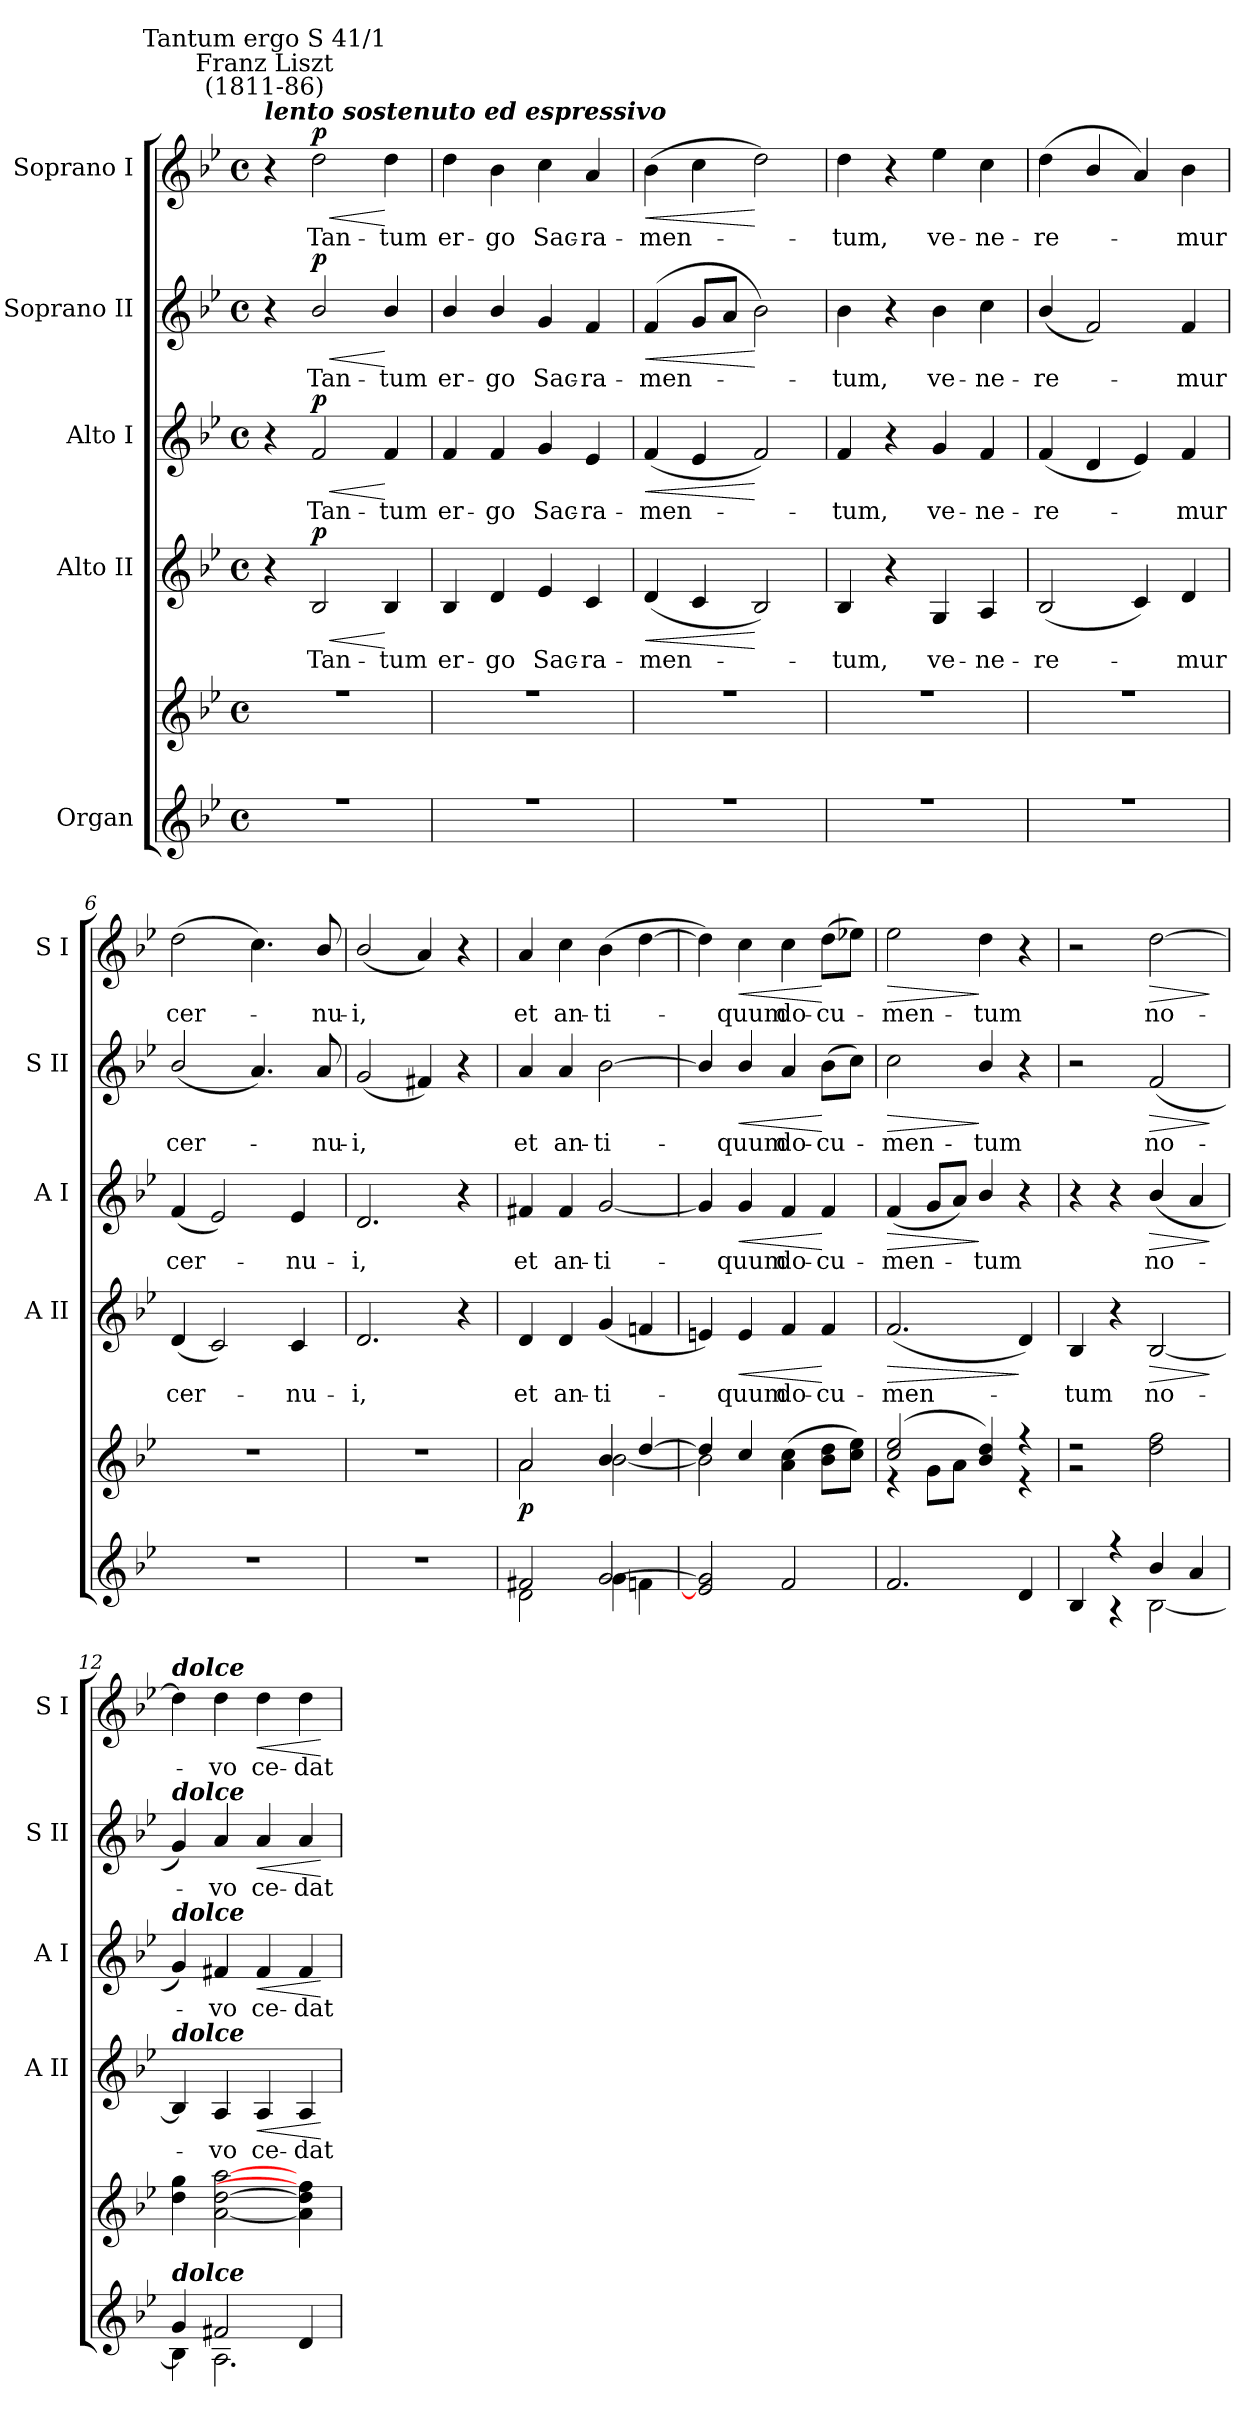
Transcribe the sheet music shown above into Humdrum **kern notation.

**kern	**kern	**dynam	**kern	**text	**dynam	**kern	**text	**dynam	**kern	**text	**dynam	**kern	**text	**dynam
*part5	*part5	*part5	*part4	*part4	*part4	*part3	*part3	*part3	*part2	*part2	*part2	*part1	*part1	*part1
*staff6	*staff5	*staff5/6	*staff4	*staff4	*staff4	*staff3	*staff3	*staff3	*staff2	*staff2	*staff2	*staff1	*staff1	*staff1
*I"Organ	*	*	*I"Alto II	*	*	*I"Alto I	*	*	*I"Soprano II	*	*	*I"Soprano I	*	*
*	*	*	*I'A II	*	*	*I'A I	*	*	*I'S II	*	*	*I'S I	*	*
*clefG2	*clefG2	*	*clefG2	*	*	*clefG2	*	*	*clefG2	*	*	*clefG2	*	*
*k[b-e-]	*k[b-e-]	*	*k[b-e-]	*	*	*k[b-e-]	*	*	*k[b-e-]	*	*	*k[b-e-]	*	*
*B-:	*B-:	*	*B-:	*	*	*B-:	*	*	*B-:	*	*	*B-:	*	*
*M4/4	*M4/4	*	*M4/4	*	*	*M4/4	*	*	*M4/4	*	*	*M4/4	*	*
*met(c)	*met(c)	*	*met(c)	*	*	*met(c)	*	*	*met(c)	*	*	*met(c)	*	*
=1	=1	=1	=1	=1	=1	=1	=1	=1	=1	=1	=1	=1	=1	=1
*^	*^	*	*	*	*	*	*	*	*	*	*	*	*	*
!	!	!	!	!	!	!	!	!	!	!	!	!	!	!LO:TX:a:Bi:t=lento sostenuto ed espressivo	!	!
!	!	!	!	!	!	!	!	!	!	!	!	!	!	!LO:TX:a:cj:t=Franz Liszt\n(1811-86)	!	!
!	!	!	!	!	!	!	!	!	!	!	!	!	!	!LO:TX:a:cj:t=Tantum ergo S 41/1	!	!
1r	1ryy	1r	1ryy	.	4r	.	.	4r	.	.	4r	.	.	4r	.	.
!	!	!	!	!	!	!LO:LY:b	!LO:HP:b	!	!LO:LY:b	!LO:HP:b	!	!LO:LY:b	!LO:HP:b	!	!LO:LY:b	!LO:HP:b
!	!	!	!	!	!	!	!LO:DY:n=1:b	!	!	!LO:DY:n=1:b	!	!	!LO:DY:n=1:b	!	!	!LO:DY:n=1:b
.	.	.	.	.	2B-	Tan-	< p	2f	Tan-	< p	2b-/	Tan-	< p	2dd	Tan-	< p
!	!	!	!	!	!	!LO:LY:b	!	!	!LO:LY:b	!	!	!LO:LY:b	!	!	!LO:LY:b	!
.	.	.	.	.	4B-	-tum	[	4f	-tum	[	4b-/	-tum	[	4dd	-tum	[
=2	=2	=2	=2	=2	=2	=2	=2	=2	=2	=2	=2	=2	=2	=2	=2	=2
!	!	!	!	!	!	!LO:LY:b	!	!	!LO:LY:b	!	!	!LO:LY:b	!	!	!LO:LY:b	!
1r	1ryy	1r	1ryy	.	4B-	er-	.	4f	er-	.	4b-/	er-	.	4dd	er-	.
!	!	!	!	!	!	!LO:LY:b	!	!	!LO:LY:b	!	!	!LO:LY:b	!	!	!LO:LY:b	!
.	.	.	.	.	4d	-go	.	4f	-go	.	4b-/	-go	.	4b-	-go	.
!	!	!	!	!	!	!LO:LY:b	!	!	!LO:LY:b	!	!	!LO:LY:b	!	!	!LO:LY:b	!
.	.	.	.	.	4e-	Sac-	.	4g	Sac-	.	4g	Sac-	.	4cc	Sac-	.
!	!	!	!	!	!	!LO:LY:b	!	!	!LO:LY:b	!	!	!LO:LY:b	!	!	!LO:LY:b	!
.	.	.	.	.	4c	-ra-	.	4e-	-ra-	.	4f	-ra-	.	4a	-ra-	.
=3	=3	=3	=3	=3	=3	=3	=3	=3	=3	=3	=3	=3	=3	=3	=3	=3
!	!	!	!	!	!	!LO:LY:b	!LO:HP:b	!	!LO:LY:b	!LO:HP:b	!	!LO:LY:b	!LO:HP:b	!	!LO:LY:b	!LO:HP:b
1r	1ryy	1r	1ryy	.	(<4d	-men-	<	(<4f	-men-	<	(<4f	-men-	<	(>4b-	-men-	<
.	.	.	.	.	4c	.	.	4e-	.	.	8gL	.	.	4cc	.	.
.	.	.	.	.	.	.	.	.	.	.	8aJ	.	.	.	.	.
.	.	.	.	.	2B-)	.	[	2f)	.	[	2b-)	.	[	2dd)	.	[
=4	=4	=4	=4	=4	=4	=4	=4	=4	=4	=4	=4	=4	=4	=4	=4	=4
!	!	!	!	!	!	!LO:LY:b	!	!	!LO:LY:b	!	!	!LO:LY:b	!	!	!LO:LY:b	!
1r	1ryy	1r	1ryy	.	4B-	tum,	.	4f	tum,	.	4b-	tum,	.	4dd	tum,	.
.	.	.	.	.	4r	.	.	4r	.	.	4r	.	.	4r	.	.
!	!	!	!	!	!	!LO:LY:b	!	!	!LO:LY:b	!	!	!LO:LY:b	!	!	!LO:LY:b	!
.	.	.	.	.	4G	ve-	.	4g	ve-	.	4b-	ve-	.	4ee-	ve-	.
!	!	!	!	!	!	!LO:LY:b	!	!	!LO:LY:b	!	!	!LO:LY:b	!	!	!LO:LY:b	!
.	.	.	.	.	4A	-ne-	.	4f	-ne-	.	4cc	-ne-	.	4cc	-ne-	.
=5	=5	=5	=5	=5	=5	=5	=5	=5	=5	=5	=5	=5	=5	=5	=5	=5
!	!	!	!	!	!	!LO:LY:b	!	!	!LO:LY:b	!	!	!LO:LY:b	!	!	!LO:LY:b	!
1r	1ryy	1r	1ryy	.	(<2B-	-re-	.	(<4f	-re-	.	(<4b-/	-re-	.	(<4dd	-re-	.
.	.	.	.	.	.	.	.	4d	.	.	2f)	.	.	4b-/	.	.
.	.	.	.	.	4c)	.	.	4e-)	.	.	.	.	.	4a)	.	.
!	!	!	!	!	!	!LO:LY:b	!	!	!LO:LY:b	!	!	!LO:LY:b	!	!	!LO:LY:b	!
.	.	.	.	.	4d	mur	.	4f	mur	.	4f	mur	.	4b-	mur	.
=6	=6	=6	=6	=6	=6	=6	=6	=6	=6	=6	=6	=6	=6	=6	=6	=6
!	!	!	!	!	!	!LO:LY:b	!	!	!LO:LY:b	!	!	!LO:LY:b	!	!	!LO:LY:b	!
1r	2ryy	1r	2ryy	.	(<4d	cer-	.	(<4f	cer-	.	(<2b-/	cer-	.	(>2dd	cer-	.
.	.	.	.	.	2c)	.	.	2e-)	.	.	.	.	.	.	.	.
.	2ryy	.	2ryy	.	.	.	.	.	.	.	4.a)	.	.	4.cc)	.	.
!	!	!	!	!	!	!LO:LY:b	!	!	!LO:LY:b	!	!	!	!	!	!	!
.	.	.	.	.	4c	nu-	.	4e-	nu-	.	.	.	.	.	.	.
!	!	!	!	!	!	!	!	!	!	!	!	!LO:LY:b	!	!	!LO:LY:b	!
.	.	.	.	.	.	.	.	.	.	.	8a	nu-	.	8b-/	nu-	.
=7	=7	=7	=7	=7	=7	=7	=7	=7	=7	=7	=7	=7	=7	=7	=7	=7
!	!	!	!	!	!	!LO:LY:b	!	!	!LO:LY:b	!	!	!LO:LY:b	!	!	!LO:LY:b	!
1r	2ryy	1r	2ryy	.	2.d	-i,	.	2.d	-i,	.	(<2g	-i,	.	(<2b-/	-i,	.
.	2ryy	.	2ryy	.	.	.	.	.	.	.	4f#X)	.	.	4a)	.	.
.	.	.	.	.	4r	.	.	4r	.	.	4r	.	.	4r	.	.
!!LO:LB:g=z
=8	=8	=8	=8	=8	=8	=8	=8	=8	=8	=8	=8	=8	=8	=8	=8	=8
!	!	!	!	!LO:DY:b	!	!LO:LY:b	!	!	!LO:LY:b	!	!	!LO:LY:b	!	!	!LO:LY:b	!
2f#X/	2d\	2a/	2a\	p	4d	et	.	4f#X	et	.	4a	et	.	4a	et	.
!	!	!	!	!	!	!LO:LY:b	!	!	!LO:LY:b	!	!	!LO:LY:b	!	!	!LO:LY:b	!
.	.	.	.	.	4d	an-	.	4f#	an-	.	4a	an-	.	4cc	an-	.
!	!	!	!	!	!	!LO:LY:b	!	!	!LO:LY:b	!	!	!LO:LY:b	!	!	!LO:LY:b	!
[2g/	4g\	4b-/	[2b-\	.	(<4g	-ti-	.	[2g	-ti-	.	[2b-	-ti-	.	(>4b-	-ti-	.
.	4fn\	[4dd/	.	.	4fn	.	.	.	.	.	.	.	.	[4dd	.	.
=9	=9	=9	=9	=9	=9	=9	=9	=9	=9	=9	=9	=9	=9	=9	=9	=9
2e/] 2g/]	1ryy	4dd/]	2b-\]	.	4en)	.	.	4g]	.	.	4b-/]	.	.	4dd])	.	.
!	!	!	!	!	!	!LO:LY:b	!LO:HP:b	!	!LO:LY:b	!LO:HP:b	!	!LO:LY:b	!LO:HP:b	!	!LO:LY:b	!LO:HP:b
.	.	4cc/	.	.	4e	quum	<	4g	quum	<	4b-/	quum	<	4cc	quum	<
!	!	!	!	!	!	!LO:LY:b	!	!	!LO:LY:b	!	!	!LO:LY:b	!	!	!LO:LY:b	!
2f/	.	(>4a\ 4cc\	2ryy	.	4f	do-	.	4f	do-	.	4a	do-	.	4cc	do-	.
!	!	!	!	!	!	!LO:LY:b	!	!	!LO:LY:b	!	!	!LO:LY:b	!	!	!LO:LY:b	!
.	.	8b-\ 8dd\L	.	.	4f	-cu-	[	4f	-cu-	[	(>8b-L	-cu-	[	(>8ddL	-cu-	[
.	.	8cc\ 8ee-\J)	.	.	.	.	.	.	.	.	8ccJ)	.	.	8ee-XJ)	.	.
=10	=10	=10	=10	=10	=10	=10	=10	=10	=10	=10	=10	=10	=10	=10	=10	=10
!	!	!	!	!	!	!LO:LY:b	!LO:HP:b	!	!	!	!	!	!	!	!	!
!	!	!	!	!	!	!	!LO:HP:n=1:b	!	!LO:LY:b	!LO:HP:b	!	!LO:LY:b	!LO:HP:b	!	!LO:LY:b	!LO:HP:b
2.f/	2ryy	(>2cc/ 2ee-/	4r	.	(<2.f	-men-	> >	(<4f	-men-	>	2cc	men-	>	2ee-	men-	>
.	.	.	8g\L	.	.	.	.	8gL	.	.	.	.	.	.	.	.
.	.	.	8a\J	.	.	.	.	8aJ)	.	.	.	.	.	.	.	.
!	!	!	!	!	!	!	!	!	!LO:LY:b	!	!	!LO:LY:b	!	!	!LO:LY:b	!
.	2ryy	4b-/ 4dd/)	4ryy	.	.	.	.	4b-/	tum	]	4b-/	-tum	]	4dd	-tum	]
4d/	.	4r	4r	.	4d)	.	]	4r	.	.	4r	.	.	4r	.	.
*v	*v	*	*	*	*	*	*	*	*	*	*	*	*	*	*	*
*	*v	*v	*	*	*	*	*	*	*	*	*	*	*	*	*
.	.	.	.	.	]	.	.	.	.	.	.	.	.	.
=11	=11	=11	=11	=11	=11	=11	=11	=11	=11	=11	=11	=11	=11	=11
*^	*^	*	*	*	*	*	*	*	*	*	*	*	*	*
!	!	!	!	!	!	!LO:LY:b	!	!	!	!	!	!	!	!	!	!
4B-/	4ryy	2r	2r	.	4B-	tum	.	4r	.	.	2r	.	.	2r	.	.
4r	4r	.	.	.	4r	.	.	4r	.	.	.	.	.	.	.	.
!	!	!	!	!	!	!LO:LY:b	!LO:HP:b	!	!LO:LY:b	!LO:HP:b	!	!LO:LY:b	!LO:HP:b	!	!LO:LY:b	!LO:HP:b
4b-/	[2B-\	2dd\ 2ff\	2ryy	.	[2B-	no-	>	(<4b-/	no-	>	(<2f	no-	>	[2dd	no-	>
4a/	.	.	.	.	.	.	.	4a	.	.	.	.	.	.	.	.
*v	*v	*	*	*	*	*	*	*	*	*	*	*	*	*	*	*
*	*v	*v	*	*	*	*	*	*	*	*	*	*	*	*	*
.	.	.	.	.	]	.	.	]	.	.	]	.	.	]
=12	=12	=12	=12	=12	=12	=12	=12	=12	=12	=12	=12	=12	=12	=12
*^	*^	*	*	*	*	*	*	*	*	*	*	*	*	*
!	!	!	!	!	!	!	!	!	!	!	!	!	!	!LO:TX:a:Bi:t=dolce	!	!
!	!	!	!	!	!	!	!	!	!	!	!LO:TX:a:Bi:t=dolce	!	!	!	!	!
!	!	!	!	!	!	!	!	!LO:TX:a:Bi:t=dolce	!	!	!	!	!	!	!	!
!	!	!	!	!	!LO:TX:a:Bi:t=dolce	!	!	!	!	!	!	!	!	!	!	!
!LO:TX:a:Bi:t=dolce	!	!	!	!	!	!	!	!	!	!	!	!	!	!	!	!
4g/	4B-\]	4dd\ 4gg\	1ryy	.	4B-]	.	.	4g)	.	.	4g)	.	.	4dd]	.	.
!	!	!	!	!	!	!LO:LY:b	!	!	!LO:LY:b	!	!	!LO:LY:b	!	!	!LO:LY:b	!
2f#X/	2.A\	[2a\ [2dd\ [2aa\	.	.	4A	vo	.	4f#X	vo	.	4a	vo	.	4dd	vo	.
!	!	!	!	!	!	!LO:LY:b	!LO:HP:b	!	!LO:LY:b	!LO:HP:b	!	!LO:LY:b	!LO:HP:b	!	!LO:LY:b	!LO:HP:b
.	.	.	.	.	4A	ce-	<	4f#	ce-	<	4a	ce-	<	4dd	ce-	<
!	!	!	!	!	!	!LO:LY:b	!	!	!LO:LY:b	!	!	!LO:LY:b	!	!	!LO:LY:b	!
4d/	.	4a\] 4dd\] 4ff#\]	.	.	4A	-dat	.	4f#	-dat	.	4a	-dat	.	4dd	-dat	.
*v	*v	*	*	*	*	*	*	*	*	*	*	*	*	*	*	*
*	*v	*v	*	*	*	*	*	*	*	*	*	*	*	*	*
.	.	.	.	.	[	.	.	[	.	.	[	.	.	[
=	=	=	=	=	=	=	=	=	=	=	=	=	=	=
*-	*-	*-	*-	*-	*-	*-	*-	*-	*-	*-	*-	*-	*-	*-
